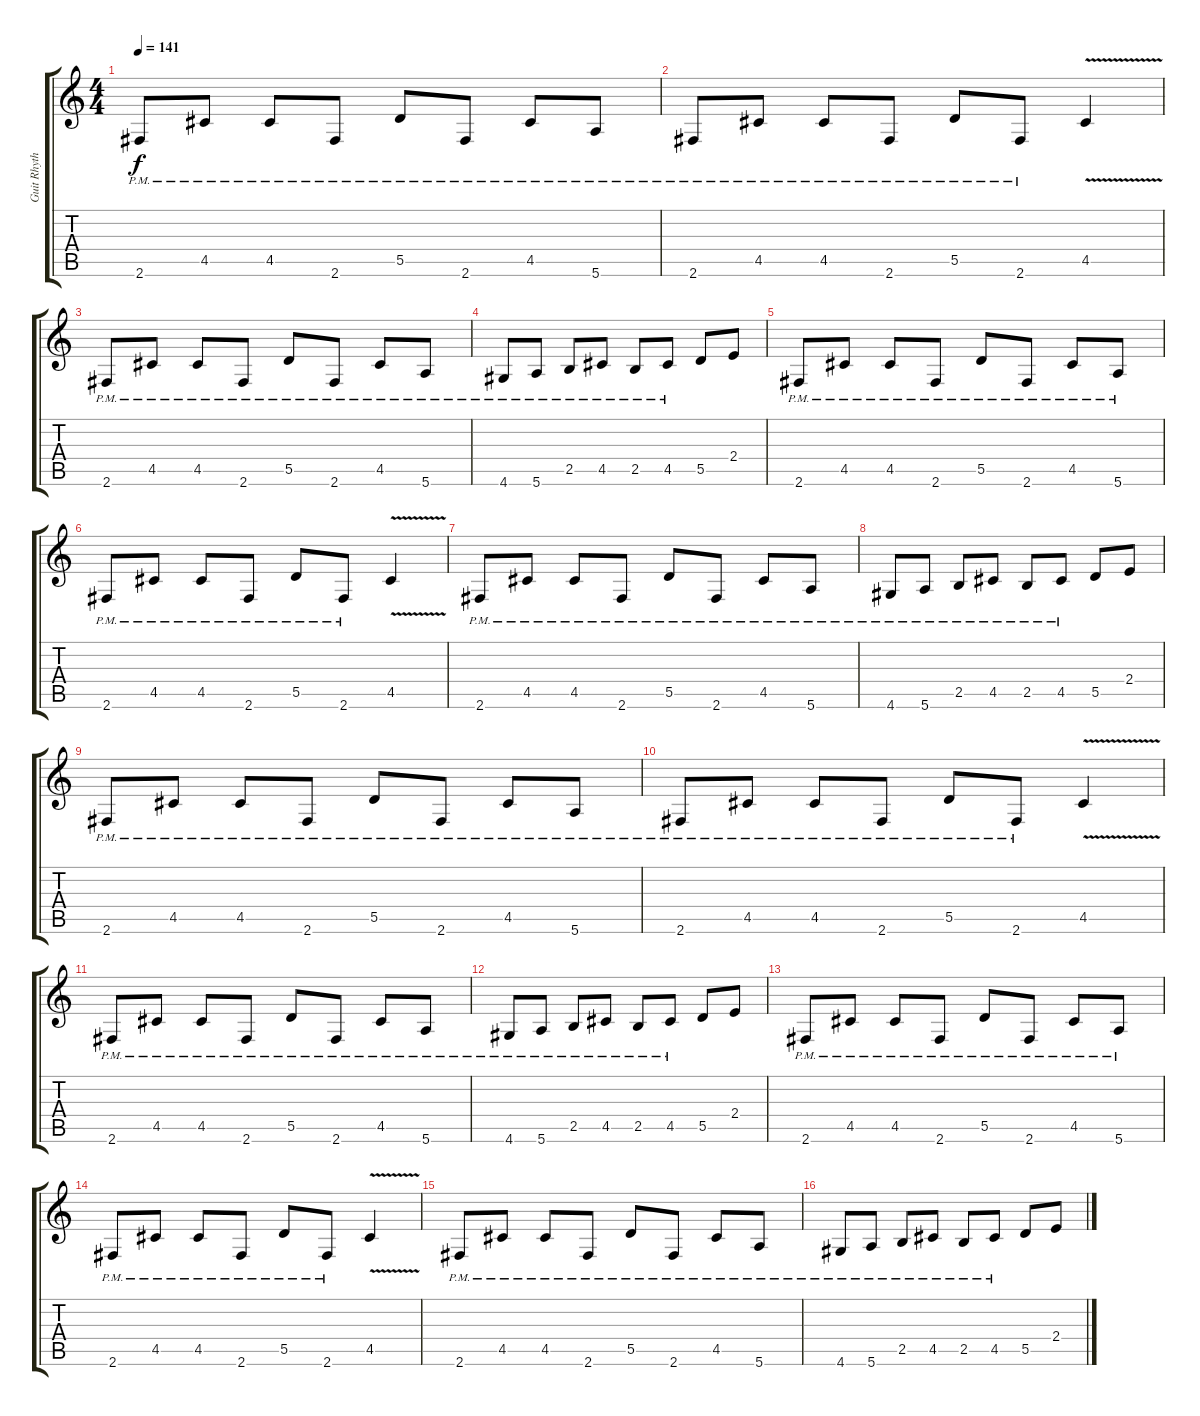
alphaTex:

\track ("Guit Rhythm 1" "Guit Rhyth") {instrument overdrivenguitar}
\staff {score tabs}
\tuning (E4 B3 G3 D3 A2 E2) {hide}
\ts (4 4)
\tempo 141
\clef g2
\ks c
2.6{pm}.8{dy f} 4.5{pm}.8 4.5{pm}.8 2.6{pm}.8 5.5{pm}.8 2.6{pm}.8 4.5{pm}.8 5.6{pm}.8 |
2.6{pm}.8 4.5{pm}.8 4.5{pm}.8 2.6{pm}.8 5.5{pm}.8 2.6{pm}.8 4.5{v}.4 |
2.6{pm}.8 4.5{pm}.8 4.5{pm}.8 2.6{pm}.8 5.5{pm}.8 2.6{pm}.8 4.5{pm}.8 5.6{pm}.8 |
4.6{pm}.8 5.6{pm}.8 2.5{pm}.8 4.5{pm}.8 2.5{pm}.8 4.5{pm}.8 5.5.8 2.4.8 |
2.6{pm}.8 4.5{pm}.8 4.5{pm}.8 2.6{pm}.8 5.5{pm}.8 2.6{pm}.8 4.5{pm}.8 5.6{pm}.8 |
2.6{pm}.8 4.5{pm}.8 4.5{pm}.8 2.6{pm}.8 5.5{pm}.8 2.6{pm}.8 4.5{v}.4 |
2.6{pm}.8 4.5{pm}.8 4.5{pm}.8 2.6{pm}.8 5.5{pm}.8 2.6{pm}.8 4.5{pm}.8 5.6{pm}.8 |
4.6{pm}.8 5.6{pm}.8 2.5{pm}.8 4.5{pm}.8 2.5{pm}.8 4.5{pm}.8 5.5.8 2.4.8 |
2.6{pm}.8 4.5{pm}.8 4.5{pm}.8 2.6{pm}.8 5.5{pm}.8 2.6{pm}.8 4.5{pm}.8 5.6{pm}.8 |
2.6{pm}.8 4.5{pm}.8 4.5{pm}.8 2.6{pm}.8 5.5{pm}.8 2.6{pm}.8 4.5{v}.4 |
2.6{pm}.8 4.5{pm}.8 4.5{pm}.8 2.6{pm}.8 5.5{pm}.8 2.6{pm}.8 4.5{pm}.8 5.6{pm}.8 |
4.6{pm}.8 5.6{pm}.8 2.5{pm}.8 4.5{pm}.8 2.5{pm}.8 4.5{pm}.8 5.5.8 2.4.8 |
2.6{pm}.8 4.5{pm}.8 4.5{pm}.8 2.6{pm}.8 5.5{pm}.8 2.6{pm}.8 4.5{pm}.8 5.6{pm}.8 |
2.6{pm}.8 4.5{pm}.8 4.5{pm}.8 2.6{pm}.8 5.5{pm}.8 2.6{pm}.8 4.5{v}.4 |
2.6{pm}.8 4.5{pm}.8 4.5{pm}.8 2.6{pm}.8 5.5{pm}.8 2.6{pm}.8 4.5{pm}.8 5.6{pm}.8 |
4.6{pm}.8 5.6{pm}.8 2.5{pm}.8 4.5{pm}.8 2.5{pm}.8 4.5{pm}.8 5.5.8 2.4.8
